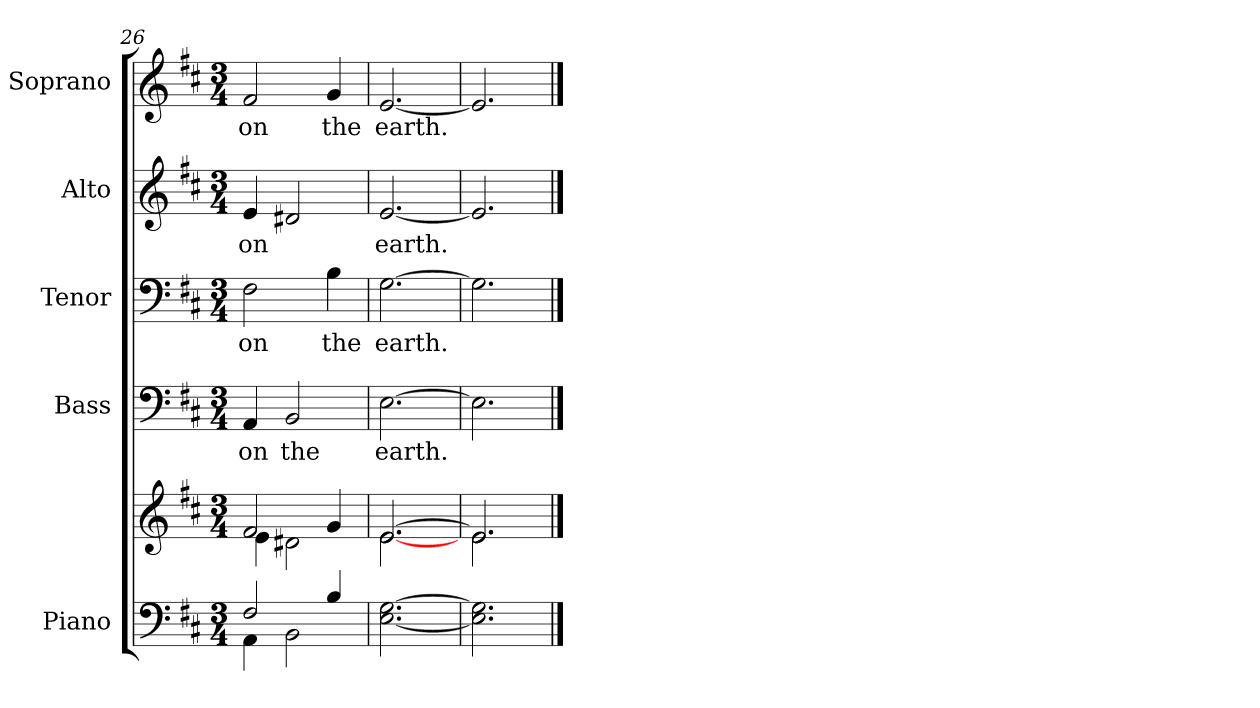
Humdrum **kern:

**kern	**kern	**kern	**text	**kern	**text	**kern	**text	**kern	**text
*part5	*part5	*part4	*part4	*part3	*part3	*part2	*part2	*part1	*part1
*staff6	*staff5	*staff4	*staff4	*staff3	*staff3	*staff2	*staff2	*staff1	*staff1
*I"Piano	*	*I"Bass	*	*I"Tenor	*	*I"Alto	*	*I"Soprano	*
*I'Pno.	*	*I'B.	*	*I'T.	*	*I'A.	*	*I'S.	*
*clefF4	*clefG2	*clefF4	*	*clefF4	*	*clefG2	*	*clefG2	*
*k[f#c#]	*k[f#c#]	*k[f#c#]	*	*k[f#c#]	*	*k[f#c#]	*	*k[f#c#]	*
*D:	*D:	*D:	*	*D:	*	*D:	*	*D:	*
*M3/4	*M3/4	*M3/4	*	*M3/4	*	*M3/4	*	*M3/4	*
=26	=26	=26	=26	=26	=26	=26	=26	=26	=26
*^	*^	*	*	*	*	*	*	*	*
!	!	!	!	!	!LO:LY:b:color=#000000	!	!	!	!	!	!
!	!	!	!	!	!	!	!LO:LY:b:color=#000000	!	!	!	!
!	!	!	!	!	!	!	!	!	!LO:LY:b:color=#000000	!	!
!	!	!	!	!	!	!	!	!	!	!	!LO:LY:b:color=#000000
2F#i/	4AAi\	2f#i/	4ei\	4AAi/	-on	2F#i\	-on	4ei/	-on	2f#i/	-on
!	!	!	!	!	!LO:LY:b:color=#000000	!	!	!	!	!	!
.	2BBi\	.	2d#Xi\	2BBi/	the	.	.	2d#Xi/	.	.	.
!	!	!	!	!	!	!	!LO:LY:b:color=#000000	!	!	!	!
!	!	!	!	!	!	!	!	!	!	!	!LO:LY:b:color=#000000
4Bi/	.	4gi/	.	.	.	4Bi\	the	.	.	4gi/	the
*v	*v	*	*	*	*	*	*	*	*	*	*
=27	=27	=27	=27	=27	=27	=27	=27	=27	=27	=27
!	!	!	!	!LO:LY:b:color=#000000	!	!	!	!	!	!
!	!	!	!	!	!	!LO:LY:b:color=#000000	!	!	!	!
!	!	!	!	!	!	!	!	!LO:LY:b:color=#000000	!	!
!	!	!	!	!	!	!	!	!	!	!LO:LY:b:color=#000000
[<2.Ei\ [>2.Gi	[>2.ei/	[<2.ei\	[>2.Ei\	earth.	[>2.Gi\	earth.	[<2.ei/	earth.	[<2.ei/	earth.
=28	=28	=28	=28	=28	=28	=28	=28	=28	=28	=28
2.Ei\] 2.Gi]	2.ei/]	2.ei\	2.Ei\]	.	2.Gi\]	.	2.ei/]	.	2.ei/]	.
*	*v	*v	*	*	*	*	*	*	*	*
==	==	==	==	==	==	==	==	==	==
*-	*-	*-	*-	*-	*-	*-	*-	*-	*-
